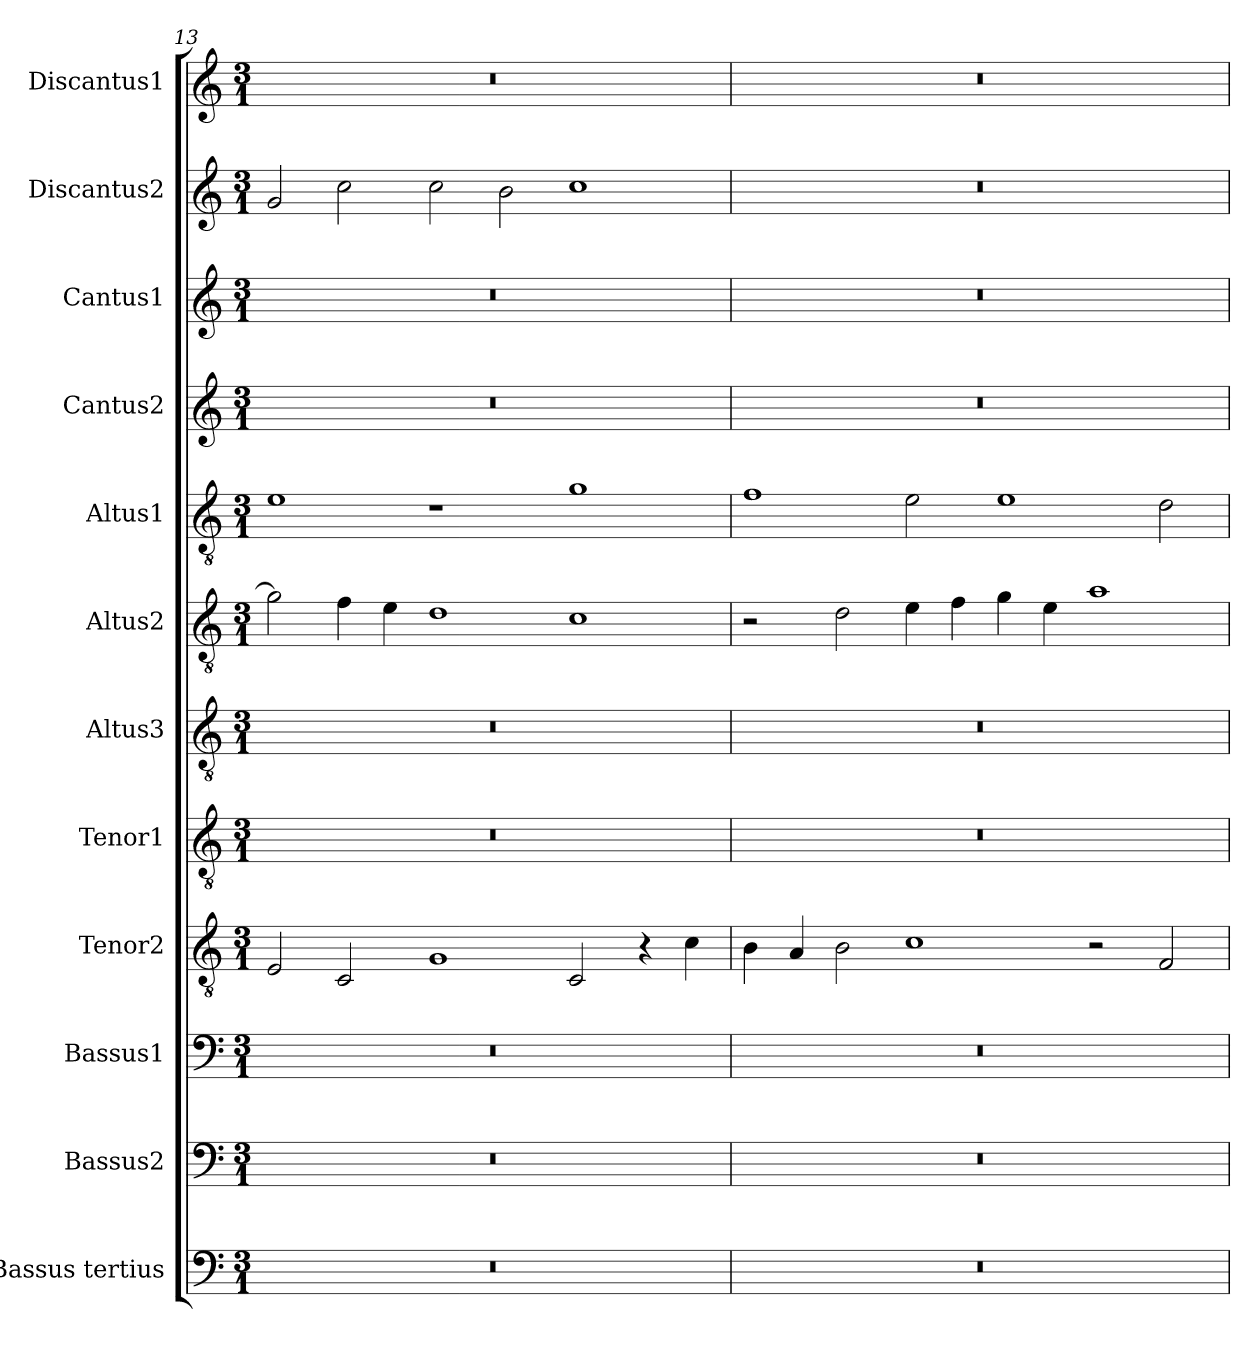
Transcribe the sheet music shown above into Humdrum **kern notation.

**kern	**kern	**kern	**kern	**kern	**kern	**kern	**kern	**kern	**kern	**kern	**kern
*part12	*part11	*part10	*part9	*part8	*part7	*part6	*part5	*part4	*part3	*part2	*part1
*staff12	*staff11	*staff10	*staff9	*staff8	*staff7	*staff6	*staff5	*staff4	*staff3	*staff2	*staff1
*I"Bassus tertius	*I"Bassus2	*I"Bassus1	*I"Tenor2	*I"Tenor1	*I"Altus3	*I"Altus2	*I"Altus1	*I"Cantus2	*I"Cantus1	*I"Discantus2	*I"Discantus1
*I'B3	*I'B2	*I'B1	*I'T2	*I'T1	*I'A3	*I'A2	*I'A1	*I'C2	*I'C1	*I'D2	*I'D1
*clefF4	*clefF4	*clefF4	*clefGv2	*clefGv2	*clefGv2	*clefGv2	*clefGv2	*clefG2	*clefG2	*clefG2	*clefG2
*k[]	*k[]	*k[]	*k[]	*k[]	*k[]	*k[]	*k[]	*k[]	*k[]	*k[]	*k[]
*M3/1	*M3/1	*M3/1	*M3/1	*M3/1	*M3/1	*M3/1	*M3/1	*M3/1	*M3/1	*M3/1	*M3/1
=13	=13	=13	=13	=13	=13	=13	=13	=13	=13	=13	=13
0.r	0.r	0.r	2E/	0.r	0.r	2g\]	1e	0.r	0.r	2g/	0.r
.	.	.	2C/	.	.	4f\	.	.	.	2cc\	.
.	.	.	.	.	.	4e\	.	.	.	.	.
.	.	.	1G	.	.	1d	1r	.	.	2cc\	.
.	.	.	.	.	.	.	.	.	.	2b\	.
.	.	.	2C/	.	.	1c	1g	.	.	1cc	.
.	.	.	4r	.	.	.	.	.	.	.	.
.	.	.	4c\	.	.	.	.	.	.	.	.
=14	=14	=14	=14	=14	=14	=14	=14	=14	=14	=14	=14
0.r	0.r	0.r	4B\	0.r	0.r	2r	1f	0.r	0.r	0.r	0.r
.	.	.	4A/	.	.	.	.	.	.	.	.
.	.	.	2B\	.	.	2d\	.	.	.	.	.
.	.	.	1c	.	.	4e\	2e\	.	.	.	.
.	.	.	.	.	.	4f\	.	.	.	.	.
.	.	.	.	.	.	4g\	1e	.	.	.	.
.	.	.	.	.	.	4e\	.	.	.	.	.
.	.	.	2r	.	.	1a	.	.	.	.	.
.	.	.	2F/	.	.	.	2d\	.	.	.	.
=	=	=	=	=	=	=	=	=	=	=	=
*-	*-	*-	*-	*-	*-	*-	*-	*-	*-	*-	*-
